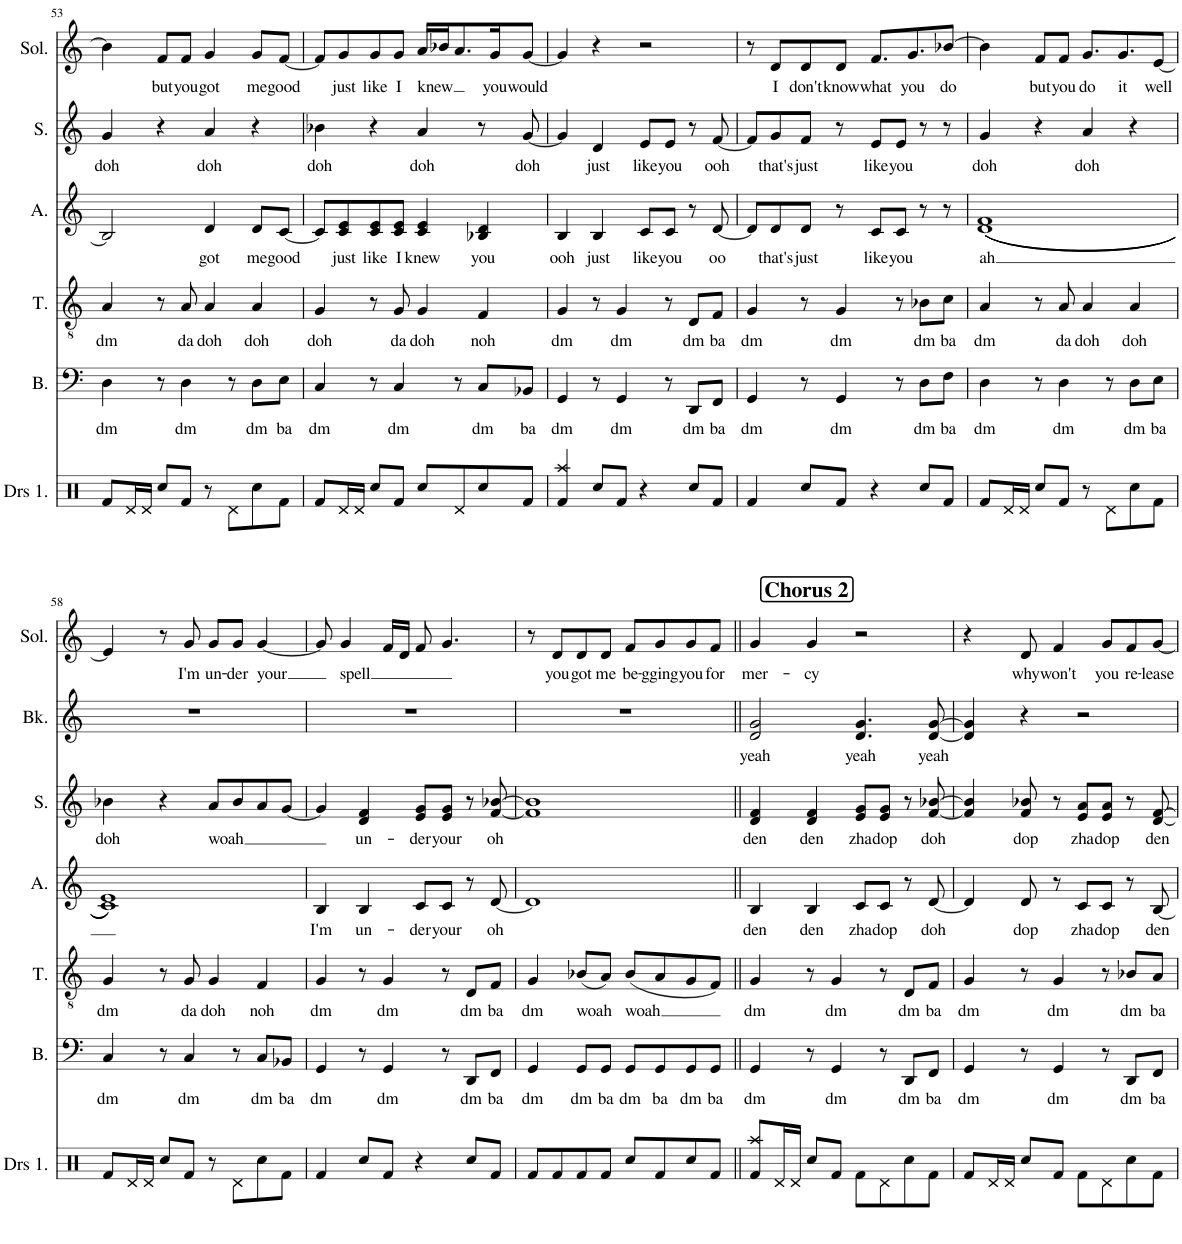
**kern	**text	**kern	**text	**kern	**text	**kern	**text	**kern	**text	**kern	**text
*part6	*part6	*part5	*part5	*part4	*part4	*part3	*part3	*part2	*part2	*part1	*part1
*staff6	*staff6	*staff5	*staff5	*staff4	*staff4	*staff3	*staff3	*staff2	*staff2	*staff1	*staff1
*I"Bass	*	*I"Tenor	*	*I"Alto	*	*I"Soprano	*	*I"Backup	*	*I"Solo	*
*I'B.	*	*I'T.	*	*I'A.	*	*I'S.	*	*I'Bk.	*	*I'Sol.	*
!!LO:PB:g=z
*clefF4	*	*clefGv2	*	*clefG2	*	*clefG2	*	*clefG2	*	*clefG2	*
*k[]	*	*k[]	*	*k[]	*	*k[]	*	*k[]	*	*k[]	*
*M4/4	*	*M4/4	*	*M4/4	*	*M4/4	*	*M4/4	*	*M4/4	*
=53	=53	=53	=53	=53	=53	=53	=53	=53	=53	=53	=53
!	!LO:LY:b	!	!LO:LY:b	!	!	!	!LO:LY:b	!	!	!	!
4D\	dm	4A/	dm	2B-/]	.	4g/	doh	1r	.	4b-\]	.
!	!	!	!	!	!	!	!	!	!	!	!LO:LY:b
8r	.	8r	.	.	.	4r	.	.	.	8f/L	but
!	!LO:LY:b	!	!LO:LY:b	!	!	!	!	!	!	!	!LO:LY:b
4D\	dm	8A/	da	.	.	.	.	.	.	8f/J	you
!	!	!	!LO:LY:b	!	!LO:LY:b	!	!LO:LY:b	!	!	!	!LO:LY:b
.	.	4A/	doh	4d/	got	4a/	doh	.	.	4g/	got
8r	.	.	.	.	.	.	.	.	.	.	.
!	!LO:LY:b	!	!LO:LY:b	!	!LO:LY:b	!	!	!	!	!	!LO:LY:b
8D\L	dm	4A/	doh	8d/L	me	4r	.	.	.	8g/L	me
!	!LO:LY:b	!	!	!	!LO:LY:b	!	!	!	!	!	!LO:LY:b
8E\J	ba	.	.	[8c/J	good	.	.	.	.	[8f/J	good
=54	=54	=54	=54	=54	=54	=54	=54	=54	=54	=54	=54
!	!LO:LY:b	!	!LO:LY:b	!	!	!	!LO:LY:b	!	!	!	!
4C/	dm	4G/	doh	8c/L]	.	4b-X\	doh	1r	.	8f/L]	.
!	!	!	!	!	!LO:LY:b	!	!	!	!	!	!LO:LY:b
.	.	.	.	8c/ 8e/	just	.	.	.	.	8g/	just
!	!	!	!	!	!LO:LY:b	!	!	!	!	!	!LO:LY:b
8r	.	8r	.	8c/ 8e/	like	4r	.	.	.	8g/	like
!	!LO:LY:b	!	!LO:LY:b	!	!LO:LY:b	!	!	!	!	!	!LO:LY:b
4C/	dm	8G/	da	8c/ 8e/J	I	.	.	.	.	8g/J	I
!	!	!	!LO:LY:b	!	!LO:LY:b	!	!LO:LY:b	!	!	!	!LO:LY:b
.	.	4G/	doh	4c/ 4e/	knew	4a/	doh	.	.	16a/LL	knew
.	.	.	.	.	.	.	.	.	.	16b-X/J	.
8r	.	.	.	.	.	.	.	.	.	8.a/	.
!	!LO:LY:b	!	!LO:LY:b	!	!LO:LY:b	!	!	!	!	!	!
8C/L	dm	4F/	noh	4B-X/ 4d/	you	8r	.	.	.	.	.
!	!	!	!	!	!	!	!	!	!	!	!LO:LY:b
.	.	.	.	.	.	.	.	.	.	16g/K	you
!	!LO:LY:b	!	!	!	!	!	!LO:LY:b	!	!	!	!LO:LY:b
8BB-X/J	ba	.	.	.	.	[8g/	doh	.	.	[8g/J	would
=55	=55	=55	=55	=55	=55	=55	=55	=55	=55	=55	=55
!	!LO:LY:b	!	!LO:LY:b	!	!LO:LY:b	!	!	!	!	!	!
4GG/	dm	4G/	dm	4B/	ooh	4g/]	.	1r	.	4g/]	.
!	!	!	!	!	!LO:LY:b	!	!LO:LY:b	!	!	!	!
8r	.	8r	.	4B/	just	4d/	just	.	.	4r	.
!	!LO:LY:b	!	!LO:LY:b	!	!	!	!	!	!	!	!
4GG/	dm	4G/	dm	.	.	.	.	.	.	.	.
!	!	!	!	!	!LO:LY:b	!	!LO:LY:b	!	!	!	!
.	.	.	.	8c/L	like	8e/L	like	.	.	2r	.
!	!	!	!	!	!LO:LY:b	!	!LO:LY:b	!	!	!	!
8r	.	8r	.	8c/J	you	8e/J	you	.	.	.	.
!	!LO:LY:b	!	!LO:LY:b	!	!	!	!	!	!	!	!
8DD/L	dm	8D/L	dm	8r	.	8r	.	.	.	.	.
!	!LO:LY:b	!	!LO:LY:b	!	!LO:LY:b	!	!LO:LY:b	!	!	!	!
8FF/J	ba	8F/J	ba	[8d/	oo	[8f/	ooh	.	.	.	.
=56	=56	=56	=56	=56	=56	=56	=56	=56	=56	=56	=56
!	!LO:LY:b	!	!LO:LY:b	!	!	!	!	!	!	!	!
4GG/	dm	4G/	dm	8d/L]	.	8f/L]	.	1r	.	8r	.
!	!	!	!	!	!LO:LY:b	!	!LO:LY:b	!	!	!	!LO:LY:b
.	.	.	.	8d/	that's	8g/	that's	.	.	8d/L	I
!	!	!	!	!	!LO:LY:b	!	!LO:LY:b	!	!	!	!LO:LY:b
8r	.	8r	.	8d/J	just	8f/J	just	.	.	8d/	don't
!	!LO:LY:b	!	!LO:LY:b	!	!	!	!	!	!	!	!LO:LY:b
4GG/	dm	4G/	dm	8r	.	8r	.	.	.	8d/J	know
!	!	!	!	!	!LO:LY:b	!	!LO:LY:b	!	!	!	!LO:LY:b
.	.	.	.	8c/L	like	8e/L	like	.	.	8.f/L	what
!	!	!	!	!	!LO:LY:b	!	!LO:LY:b	!	!	!	!
8r	.	8r	.	8c/J	you	8e/J	you	.	.	.	.
!	!	!	!	!	!	!	!	!	!	!	!LO:LY:b
.	.	.	.	.	.	.	.	.	.	8.g/	you
!	!LO:LY:b	!	!LO:LY:b	!	!	!	!	!	!	!	!
8D\L	dm	8B-X\L	dm	8r	.	8r	.	.	.	.	.
!	!LO:LY:b	!	!LO:LY:b	!	!	!	!	!	!	!	!LO:LY:b
8F\J	ba	8c\J	ba	8r	.	8r	.	.	.	[8b-X/J	do
=57	=57	=57	=57	=57	=57	=57	=57	=57	=57	=57	=57
!	!LO:LY:b	!	!LO:LY:b	!	!LO:LY:b	!	!LO:LY:b	!	!	!	!
4D\	dm	4A/	dm	((((1d 1f	ah	4g/	doh	1r	.	4b-\]	.
!	!	!	!	!	!	!	!	!	!	!	!LO:LY:b
8r	.	8r	.	.	.	4r	.	.	.	8f/L	but
!	!LO:LY:b	!	!LO:LY:b	!	!	!	!	!	!	!	!LO:LY:b
4D\	dm	8A/	da	.	.	.	.	.	.	8f/J	you
!	!	!	!LO:LY:b	!	!	!	!LO:LY:b	!	!	!	!LO:LY:b
.	.	4A/	doh	.	.	4a/	doh	.	.	8.g/L	do
8r	.	.	.	.	.	.	.	.	.	.	.
!	!	!	!	!	!	!	!	!	!	!	!LO:LY:b
.	.	.	.	.	.	.	.	.	.	8.g/	it
!	!LO:LY:b	!	!LO:LY:b	!	!	!	!	!	!	!	!
8D\L	dm	4A/	doh	.	.	4r	.	.	.	.	.
!	!LO:LY:b	!	!	!	!	!	!	!	!	!	!LO:LY:b
8E\J	ba	.	.	.	.	.	.	.	.	[8e/J	well
!!LO:LB:g=z
=58	=58	=58	=58	=58	=58	=58	=58	=58	=58	=58	=58
!	!LO:LY:b	!	!LO:LY:b	!	!	!	!LO:LY:b	!	!	!	!
4C/	dm	4G/	dm	1c 1e))))	.	4b-X\	doh	1r	.	4e/]	.
8r	.	8r	.	.	.	4r	.	.	.	8r	.
!	!LO:LY:b	!	!LO:LY:b	!	!	!	!	!	!	!	!LO:LY:b
4C/	dm	8G/	da	.	.	.	.	.	.	8g/	I'm
!	!	!	!LO:LY:b	!	!	!	!LO:LY:b	!	!	!	!LO:LY:b
.	.	4G/	doh	.	.	8a/L	woah	.	.	8g/L	un-
!	!	!	!	!	!	!	!	!	!	!	!LO:LY:b
8r	.	.	.	.	.	8b-/	.	.	.	8g/J	-der
!	!LO:LY:b	!	!LO:LY:b	!	!	!	!	!	!	!	!LO:LY:b
8C/L	dm	4F/	noh	.	.	8a/	.	.	.	[4g/	your
!	!LO:LY:b	!	!	!	!	!	!	!	!	!	!
8BB-X/J	ba	.	.	.	.	[8g/J	.	.	.	.	.
=59	=59	=59	=59	=59	=59	=59	=59	=59	=59	=59	=59
!	!LO:LY:b	!	!LO:LY:b	!	!LO:LY:b	!	!	!	!	!	!
4GG/	dm	4G/	dm	4B/	I'm	4g/]	.	1r	.	8g/]	.
!	!	!	!	!	!	!	!	!	!	!	!LO:LY:b
.	.	.	.	.	.	.	.	.	.	4g/	spell
!	!	!	!	!	!LO:LY:b	!	!LO:LY:b	!	!	!	!
8r	.	8r	.	4B/	un-	4d/ 4f/	un-	.	.	.	.
!	!LO:LY:b	!	!LO:LY:b	!	!	!	!	!	!	!	!
4GG/	dm	4G/	dm	.	.	.	.	.	.	16f/LL	.
.	.	.	.	.	.	.	.	.	.	16d/JJ	.
!	!	!	!	!	!LO:LY:b	!	!LO:LY:b	!	!	!	!
.	.	.	.	8c/L	-der	8e/ 8g/L	-der	.	.	8f/	.
!	!	!	!	!	!LO:LY:b	!	!LO:LY:b	!	!	!	!
8r	.	8r	.	8c/J	your	8e/ 8g/J	your	.	.	4.g/	.
!	!LO:LY:b	!	!LO:LY:b	!	!	!	!	!	!	!	!
8DD/L	dm	8D/L	dm	8r	.	8r	.	.	.	.	.
!	!LO:LY:b	!	!LO:LY:b	!	!LO:LY:b	!	!LO:LY:b	!	!	!	!
8FF/J	ba	8F/J	ba	[8d/	oh	[8f/ [8b-X/	oh	.	.	.	.
=60	=60	=60	=60	=60	=60	=60	=60	=60	=60	=60	=60
!	!LO:LY:b	!	!LO:LY:b	!	!	!	!	!	!	!	!
4GG/	dm	4G/	dm	1d]	.	1f] 1b-]	.	1r	.	8r	.
!	!	!	!	!	!	!	!	!	!	!	!LO:LY:b
.	.	.	.	.	.	.	.	.	.	8d/L	you
!	!LO:LY:b	!	!LO:LY:b	!	!	!	!	!	!	!	!LO:LY:b
8GG/L	dm	(8B-X/L	woah	.	.	.	.	.	.	8d/	got
!	!LO:LY:b	!	!	!	!	!	!	!	!	!	!LO:LY:b
8GG/J	ba	8A/J)	.	.	.	.	.	.	.	8d/J	me
!	!LO:LY:b	!	!LO:LY:b	!	!	!	!	!	!	!	!LO:LY:b
8GG/L	dm	(8B-/L	woah	.	.	.	.	.	.	8f/L	be-
!	!LO:LY:b	!	!	!	!	!	!	!	!	!	!LO:LY:b
8GG/	ba	8A/	.	.	.	.	.	.	.	8g/	-gging
!	!LO:LY:b	!	!	!	!	!	!	!	!	!	!LO:LY:b
8GG/	dm	8G/	.	.	.	.	.	.	.	8g/	you
!	!LO:LY:b	!	!	!	!	!	!	!	!	!	!LO:LY:b
8GG/J	ba	8F/J)	.	.	.	.	.	.	.	8f/J	for
!!LO:REH:place=s1:a:B:cj:fs=14:t=Chorus 2
=61||	=61||	=61||	=61||	=61||	=61||	=61||	=61||	=61||	=61||	=61||	=61||
!	!LO:LY:b	!	!LO:LY:b	!	!LO:LY:b	!	!LO:LY:b	!	!LO:LY:b	!	!LO:LY:b
4GG/	dm	4G/	dm	4B/	den	4d/ 4f/	den	2d/ 2g/	yeah	4g/	mer-
!	!	!	!	!	!LO:LY:b	!	!LO:LY:b	!	!	!	!LO:LY:b
8r	.	8r	.	4B/	den	4d/ 4f/	den	.	.	4g/	-cy
!	!LO:LY:b	!	!LO:LY:b	!	!	!	!	!	!	!	!
4GG/	dm	4G/	dm	.	.	.	.	.	.	.	.
!	!	!	!	!	!LO:LY:b	!	!LO:LY:b	!	!LO:LY:b	!	!
.	.	.	.	8c/L	zha	8e/ 8g/L	zha	4.d/ 4.g/	yeah	2r	.
!	!	!	!	!	!LO:LY:b	!	!LO:LY:b	!	!	!	!
8r	.	8r	.	8c/J	dop	8e/ 8g/J	dop	.	.	.	.
!	!LO:LY:b	!	!LO:LY:b	!	!	!	!	!	!	!	!
8DD/L	dm	8D/L	dm	8r	.	8r	.	.	.	.	.
!	!LO:LY:b	!	!LO:LY:b	!	!LO:LY:b	!	!LO:LY:b	!	!LO:LY:b	!	!
8FF/J	ba	8F/J	ba	[8d/	doh	[8f/ [8b-X/	doh	[8d/ [8g/	yeah	.	.
=62	=62	=62	=62	=62	=62	=62	=62	=62	=62	=62	=62
!	!LO:LY:b	!	!LO:LY:b	!	!	!	!	!	!	!	!
4GG/	dm	4G/	dm	4d/]	.	4f/] 4b-/]	.	4d/] 4g/]	.	4r	.
!	!	!	!	!	!LO:LY:b	!	!LO:LY:b	!	!	!	!LO:LY:b
8r	.	8r	.	8d/	dop	8f/ 8b-X/	dop	4r	.	8d/	why
!	!LO:LY:b	!	!LO:LY:b	!	!	!	!	!	!	!	!LO:LY:b
4GG/	dm	4G/	dm	8r	.	8r	.	.	.	4f/	won't
!	!	!	!	!	!LO:LY:b	!	!LO:LY:b	!	!	!	!
.	.	.	.	8c/L	zha	8e/ 8a/L	zha	2r	.	.	.
!	!	!	!	!	!LO:LY:b	!	!LO:LY:b	!	!	!	!LO:LY:b
8r	.	8r	.	8c/J	dop	8e/ 8a/J	dop	.	.	8g/L	you
!	!LO:LY:b	!	!LO:LY:b	!	!	!	!	!	!	!	!LO:LY:b
8DD/L	dm	8B-X/L	dm	8r	.	8r	.	.	.	8f/	re-
!	!LO:LY:b	!	!LO:LY:b	!	!LO:LY:b	!	!LO:LY:b	!	!	!	!LO:LY:b
8FF/J	ba	8A/J	ba	[8B/	den	[8d/ [8f/	den	.	.	[8g/J	-lease
=	=	=	=	=	=	=	=	=	=	=	=
*-	*-	*-	*-	*-	*-	*-	*-	*-	*-	*-	*-
